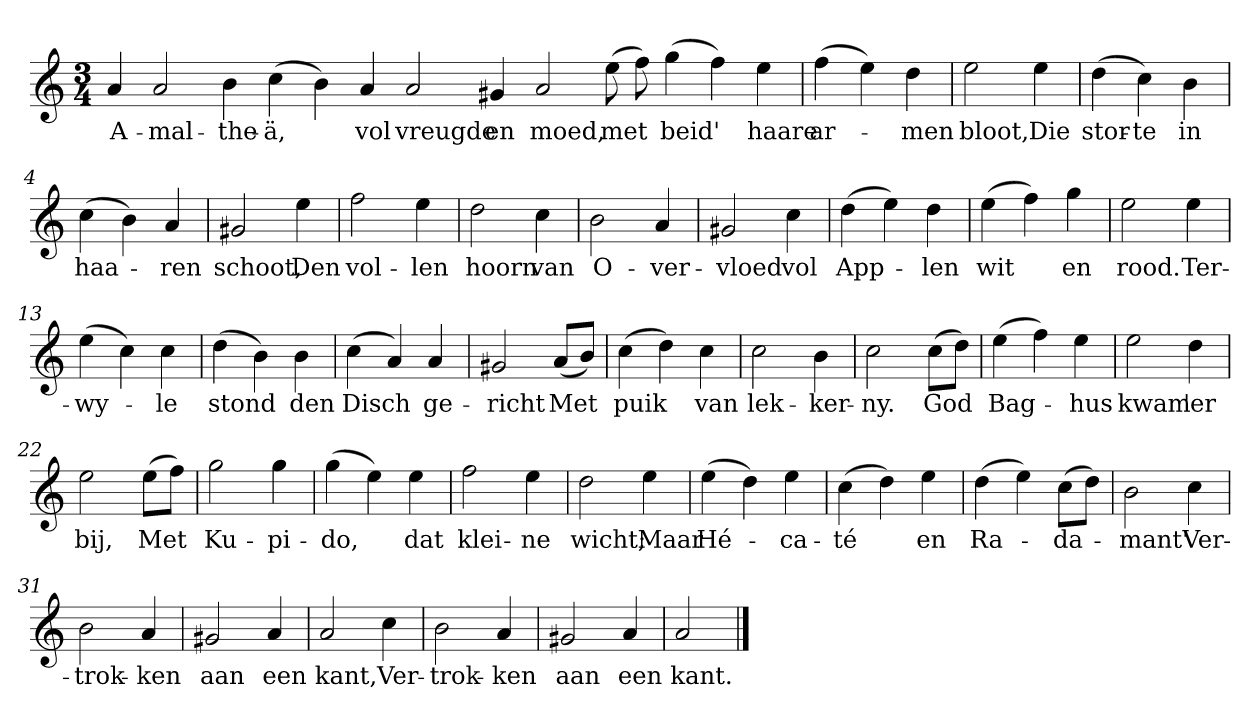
**kern	**text
*part1	*part1
*staff1	*staff1
*clefG2	*
*k[]	*
*a:	*
*M3/4	*
*MM120	*
=	=
4a	A-
2a	-mal-
4b	-the-
(4cc	-ä,
4b)	.
4a	vol
2a	vreugde
4g#X	en
2a	moed,
(8ee	met
8ff)	.
(4gg	beid'
4ff)	.
4ee	haare
=1	=1
(4ff	ar-
4ee)	.
4dd	-men
=2	=2
2ee	bloot,
4ee	Die
=3	=3
(4dd	stor-
4cc)	-te
4b	in
=4	=4
(4cc	haa-
4b)	.
4a	-ren
=5	=5
2g#X	schoot,
4ee	Den
=6	=6
2ff	vol-
4ee	-len
=7	=7
2dd	hoorn
4cc	van
=8	=8
2b	O-
4a	-ver-
=9	=9
2g#X	-vloed
4cc	vol
=10	=10
(4dd	App-
4ee)	.
4dd	-len
=11	=11
(4ee	wit
4ff)	.
4gg	en
=12	=12
2ee	rood.
4ee	Ter-
=13	=13
(4ee	-wy-
4cc)	.
4cc	-le
=14	=14
(4dd	stond
4b)	.
4b	den
=15	=15
(4cc	Disch
4a)	.
4a	ge-
=16	=16
2g#X	-richt
(8a/L	Met
8b/J)	.
=17	=17
(4cc	puik
4dd)	.
4cc	van
=18	=18
2cc	lek-
4b	-ker-
=19	=19
2cc	-ny.
(8cc\L	God
8dd\J)	.
=20	=20
(4ee	Bag-
4ff)	.
4ee	-hus
=21	=21
2ee	kwam
4dd	'er
=22	=22
2ee	bij,
(8ee\L	Met
8ff\J)	.
=23	=23
2gg	Ku-
4gg	-pi-
=24	=24
(4gg	-do,
4ee)	.
4ee	dat
=25	=25
2ff	klei-
4ee	-ne
=26	=26
2dd	wicht;
4ee	Maar
=27	=27
(4ee	Hé-
4dd)	.
4ee	-ca-
=28	=28
(4cc	-té
4dd)	.
4ee	en
=29	=29
(4dd	Ra-
4ee)	.
(8cc\L	-da-
8dd\J)	.
=30	=30
2b	-mant'
4cc	Ver-
=31	=31
2b	-trok-
4a	-ken
=32	=32
2g#X	aan
4a	een
=33	=33
2a	kant,
4cc	Ver-
=34	=34
2b	-trok-
4a	-ken
=35	=35
2g#X	aan
4a	een
=36	=36
2a	kant.
==	==
*-	*-
